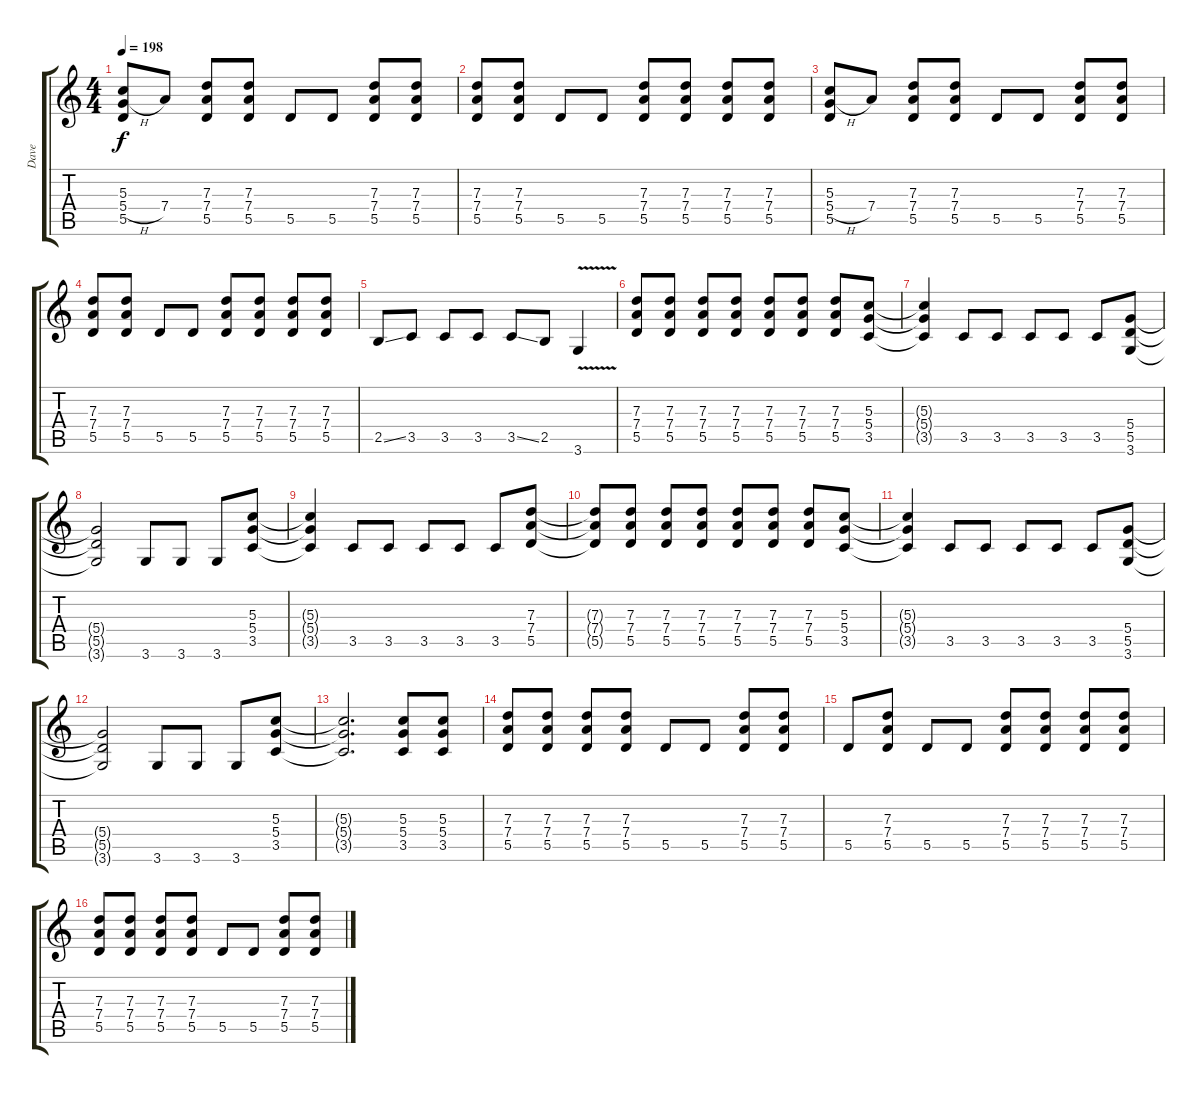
\track ("Dave" "Dave") {instrument overdrivenguitar}
\staff {score tabs}
\tuning (E4 B3 G3 D3 A2 E2) {hide}
\ts (4 4)
\tempo 198
\clef g2
\ks c
(5.3 5.4{h} 5.5).8{dy f} 7.4.8 (7.3 7.4 5.5).8 (7.3 7.4 5.5).8 5.5.8 5.5.8 (7.3 7.4 5.5).8 (7.3 7.4 5.5).8 |
(7.3 7.4 5.5).8 (7.3 7.4 5.5).8 5.5.8 5.5.8 (7.3 7.4 5.5).8 (7.3 7.4 5.5).8 (7.3 7.4 5.5).8 (7.3 7.4 5.5).8 |
(5.3 5.4{h} 5.5).8 7.4.8 (7.3 7.4 5.5).8 (7.3 7.4 5.5).8 5.5.8 5.5.8 (7.3 7.4 5.5).8 (7.3 7.4 5.5).8 |
(7.3 7.4 5.5).8 (7.3 7.4 5.5).8 5.5.8 5.5.8 (7.3 7.4 5.5).8 (7.3 7.4 5.5).8 (7.3 7.4 5.5).8 (7.3 7.4 5.5).8 |
2.5{ss}.8 3.5.8 3.5.8 3.5.8 3.5{ss}.8 2.5.8 3.6{v}.4 |
(7.3 7.4 5.5).8 (7.3 7.4 5.5).8 (7.3 7.4 5.5).8 (7.3 7.4 5.5).8 (7.3 7.4 5.5).8 (7.3 7.4 5.5).8 (7.3 7.4 5.5).8 (5.3 5.4 3.5).8 |
(5.3{t} 5.4{t} 3.5{t}).4 3.5.8 3.5.8 3.5.8 3.5.8 3.5.8 (5.4 5.5 3.6).8 |
(5.4{t} 5.5{t} 3.6{t}).2 3.6.8 3.6.8 3.6.8 (5.3 5.4 3.5).8 |
(5.3{t} 5.4{t} 3.5{t}).4 3.5.8 3.5.8 3.5.8 3.5.8 3.5.8 (7.3 7.4 5.5).8 |
(7.3{t} 7.4{t} 5.5{t}).8 (7.3 7.4 5.5).8 (7.3 7.4 5.5).8 (7.3 7.4 5.5).8 (7.3 7.4 5.5).8 (7.3 7.4 5.5).8 (7.3 7.4 5.5).8 (5.3 5.4 3.5).8 |
(5.3{t} 5.4{t} 3.5{t}).4 3.5.8 3.5.8 3.5.8 3.5.8 3.5.8 (5.4 5.5 3.6).8 |
(5.4{t} 5.5{t} 3.6{t}).2 3.6.8 3.6.8 3.6.8 (5.3 5.4 3.5).8 |
(5.3{t} 5.4{t} 3.5{t}).2{d} (5.3 5.4 3.5).8 (5.3 5.4 3.5).8 |
(7.3 7.4 5.5).8 (7.3 7.4 5.5).8 (7.3 7.4 5.5).8 (7.3 7.4 5.5).8 5.5.8 5.5.8 (7.3 7.4 5.5).8 (7.3 7.4 5.5).8 |
5.5.8 (7.3 7.4 5.5).8 5.5.8 5.5.8 (7.3 7.4 5.5).8 (7.3 7.4 5.5).8 (7.3 7.4 5.5).8 (7.3 7.4 5.5).8 |
(7.3 7.4 5.5).8 (7.3 7.4 5.5).8 (7.3 7.4 5.5).8 (7.3 7.4 5.5).8 5.5.8 5.5.8 (7.3 7.4 5.5).8 (7.3 7.4 5.5).8
